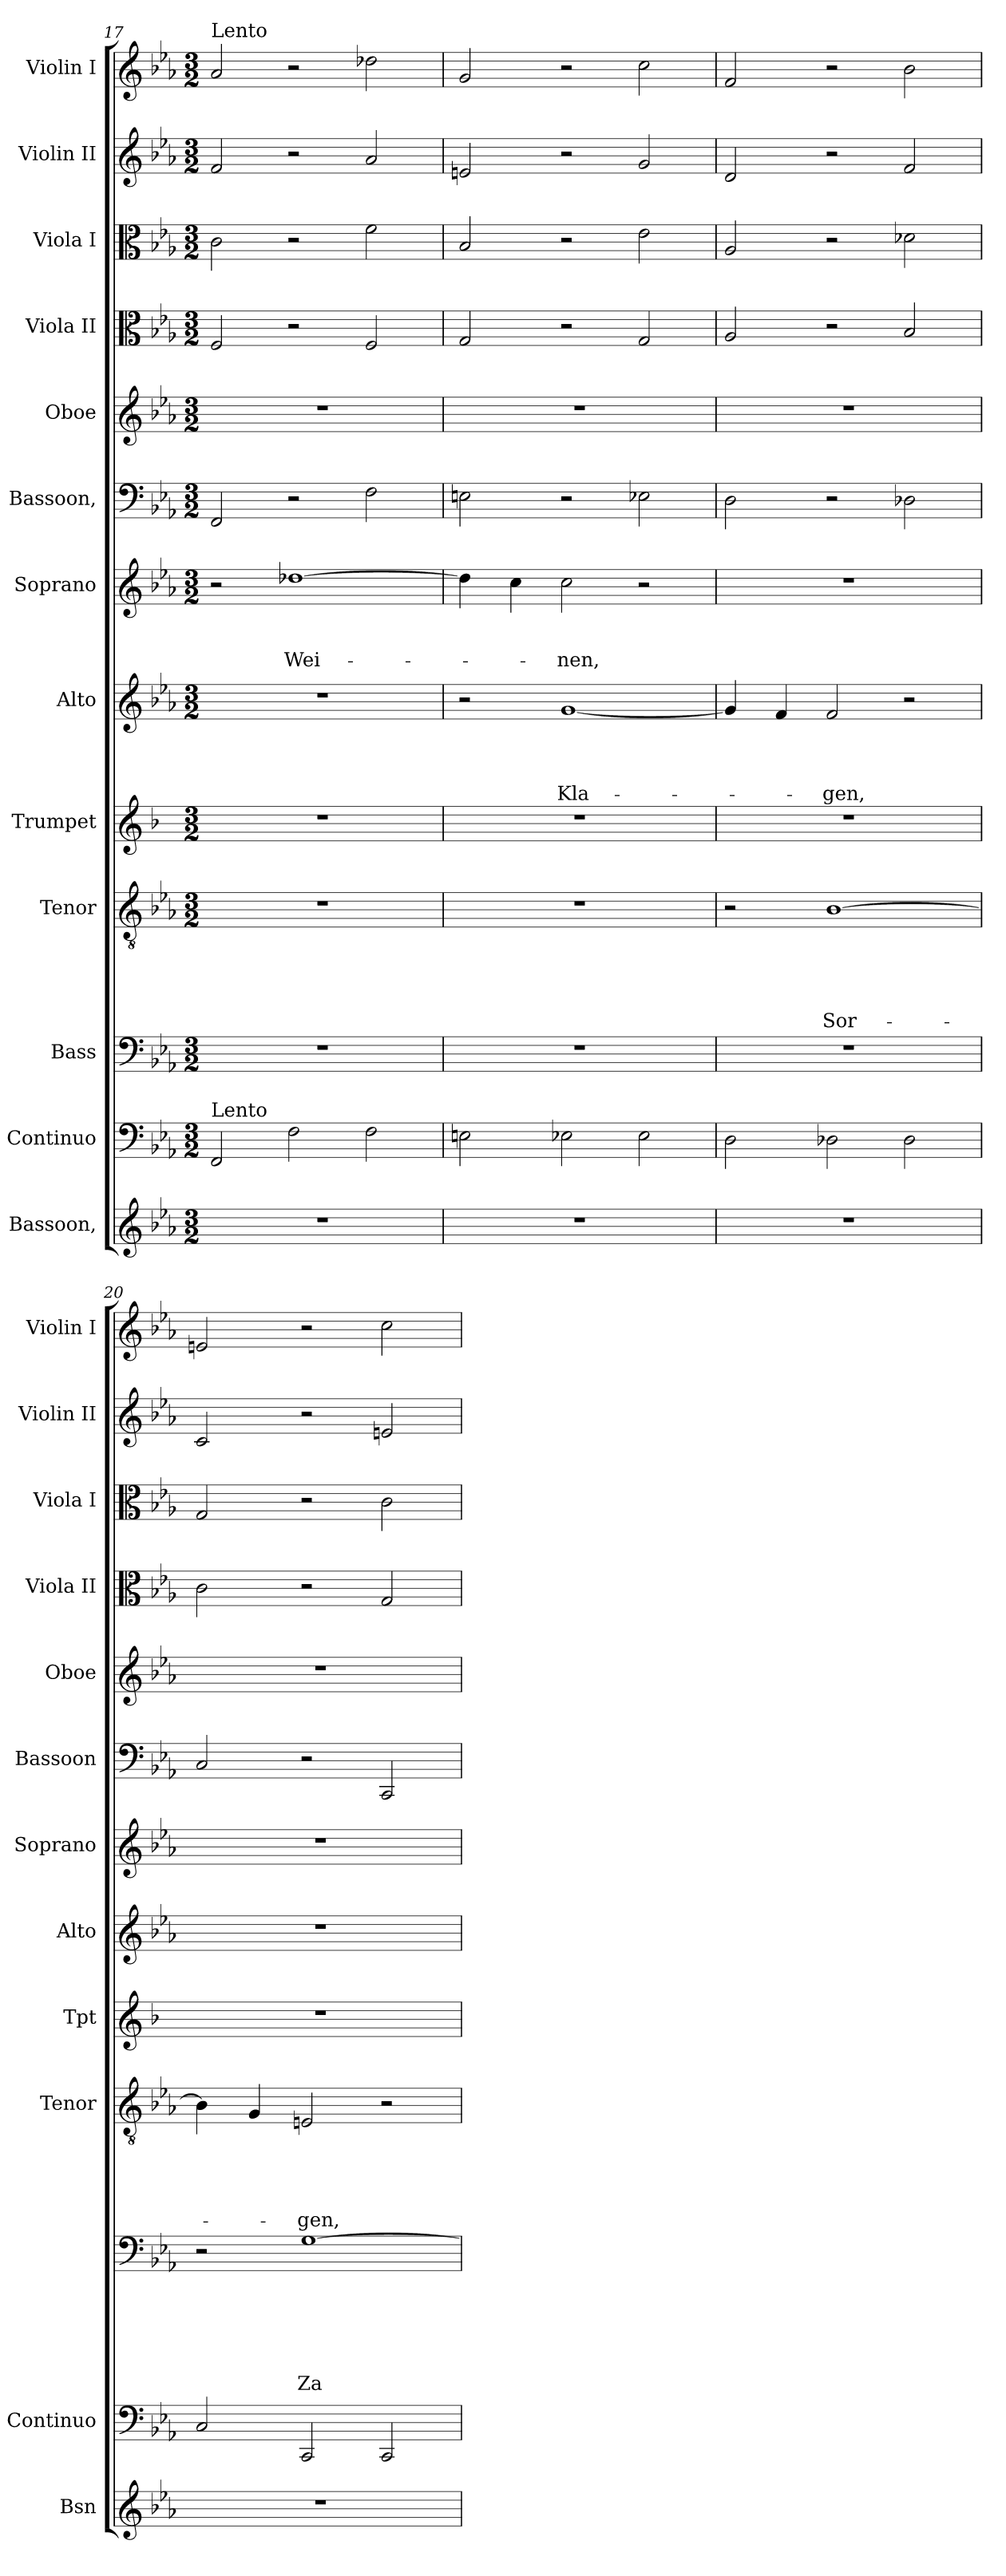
**kern	**kern	**kern	**text	**text	**text	**text	**text	**text	**kern	**text	**text	**text	**text	**text	**kern	**kern	**text	**text	**text	**text	**kern	**text	**text	**text	**kern	**kern	**kern	**kern	**kern	**kern
*part13	*part12	*part11	*part11	*part11	*part11	*part11	*part11	*part11	*part10	*part10	*part10	*part10	*part10	*part10	*part9	*part8	*part8	*part8	*part8	*part8	*part7	*part7	*part7	*part7	*part6	*part5	*part4	*part3	*part2	*part1
*staff13	*staff12	*staff11	*staff11	*staff11	*staff11	*staff11	*staff11	*staff11	*staff10	*staff10	*staff10	*staff10	*staff10	*staff10	*staff9	*staff8	*staff8	*staff8	*staff8	*staff8	*staff7	*staff7	*staff7	*staff7	*staff6	*staff5	*staff4	*staff3	*staff2	*staff1
*I"Bassoon,	*I"Continuo	*I"Bass	*	*	*	*	*	*	*I"Tenor	*	*	*	*	*	*I"Trumpet	*I"Alto	*	*	*	*	*I"Soprano	*	*	*	*I"Bassoon,	*I"Oboe	*I"Viola II	*I"Viola I	*I"Violin II	*I"Violin I
*I'Bsn	*I'Continuo	*	*	*	*	*	*	*	*I'Tenor	*	*	*	*	*	*I'Tpt	*I'Alto	*	*	*	*	*I'Soprano	*	*	*	*I'Bassoon	*I'Oboe	*I'Viola II	*I'Viola I	*I'Violin II	*I'Violin I
!!LO:PB:g=z
*clefG2	*clefF4	*clefF4	*	*	*	*	*	*	*clefGv2	*	*	*	*	*	*clefG2	*clefG2	*	*	*	*	*clefG2	*	*	*	*clefF4	*clefG2	*clefC3	*clefC3	*clefG2	*clefG2
*	*	*	*	*	*	*	*	*	*	*	*	*	*	*	*ITrd1c2	*	*	*	*	*	*	*	*	*	*	*	*	*	*	*
*k[b-e-a-]	*k[b-e-a-]	*k[b-e-a-]	*	*	*	*	*	*	*k[b-e-a-]	*	*	*	*	*	*k[b-e-a-]	*k[b-e-a-]	*	*	*	*	*k[b-e-a-]	*	*	*	*k[b-e-a-]	*k[b-e-a-]	*k[b-e-a-]	*k[b-e-a-]	*k[b-e-a-]	*k[b-e-a-]
*E-:	*E-:	*E-:	*	*	*	*	*	*	*E-:	*	*	*	*	*	*E-:	*E-:	*	*	*	*	*E-:	*	*	*	*E-:	*E-:	*E-:	*E-:	*E-:	*E-:
*M3/2	*M3/2	*M3/2	*	*	*	*	*	*	*M3/2	*	*	*	*	*	*M3/2	*M3/2	*	*	*	*	*M3/2	*	*	*	*M3/2	*M3/2	*M3/2	*M3/2	*M3/2	*M3/2
=17	=17	=17	=17	=17	=17	=17	=17	=17	=17	=17	=17	=17	=17	=17	=17	=17	=17	=17	=17	=17	=17	=17	=17	=17	=17	=17	=17	=17	=17	=17
!	!	!	!	!	!	!	!	!	!	!	!	!	!	!	!	!	!	!	!	!	!	!	!	!	!	!	!	!	!	!LO:TX:a:t=Lento
!	!LO:TX:a:t=Lento	!	!	!	!	!	!	!	!	!	!	!	!	!	!	!	!	!	!	!	!	!	!	!	!	!	!	!	!	!
1.r	2FF/	1.r	.	.	.	.	.	.	1.r	.	.	.	.	.	1.r	1.r	.	.	.	.	2r	.	.	.	2FF/	1.r	2F/	2c\	2f/	2a-/
!	!	!	!	!	!	!	!	!	!	!	!	!	!	!	!	!	!	!	!	!	!	!	!	!LO:LY:b	!	!	!	!	!	!
.	2F\	.	.	.	.	.	.	.	.	.	.	.	.	.	.	.	.	.	.	.	[>1dd-X	.	.	Wei-	2r	.	2r	2r	2r	2r
.	2F\	.	.	.	.	.	.	.	.	.	.	.	.	.	.	.	.	.	.	.	.	.	.	.	2F\	.	2F/	2f\	2a-/	2dd-X\
=18	=18	=18	=18	=18	=18	=18	=18	=18	=18	=18	=18	=18	=18	=18	=18	=18	=18	=18	=18	=18	=18	=18	=18	=18	=18	=18	=18	=18	=18	=18
1.r	2En\	1.r	.	.	.	.	.	.	1.r	.	.	.	.	.	1.r	2r	.	.	.	.	4dd-\]	.	.	.	2En\	1.r	2G/	2B-/	2en/	2g/
.	.	.	.	.	.	.	.	.	.	.	.	.	.	.	.	.	.	.	.	.	4cc\	.	.	.	.	.	.	.	.	.
!	!	!	!	!	!	!	!	!	!	!	!	!	!	!	!	!	!	!	!	!LO:LY:b	!	!	!	!LO:LY:b	!	!	!	!	!	!
.	2E-X\	.	.	.	.	.	.	.	.	.	.	.	.	.	.	[<1g	.	.	.	Kla-	2cc\	.	.	-nen,	2r	.	2r	2r	2r	2r
.	2E-\	.	.	.	.	.	.	.	.	.	.	.	.	.	.	.	.	.	.	.	2r	.	.	.	2E-X\	.	2G/	2e-\	2g/	2cc\
=19	=19	=19	=19	=19	=19	=19	=19	=19	=19	=19	=19	=19	=19	=19	=19	=19	=19	=19	=19	=19	=19	=19	=19	=19	=19	=19	=19	=19	=19	=19
1.r	2D\	1.r	.	.	.	.	.	.	2r	.	.	.	.	.	1.r	4g/]	.	.	.	.	1.r	.	.	.	2D\	1.r	2A-/	2A-/	2d/	2f/
.	.	.	.	.	.	.	.	.	.	.	.	.	.	.	.	4f/	.	.	.	.	.	.	.	.	.	.	.	.	.	.
!	!	!	!	!	!	!	!	!	!	!	!	!	!	!LO:LY:b	!	!	!	!	!	!LO:LY:b	!	!	!	!	!	!	!	!	!	!
.	2D-X\	.	.	.	.	.	.	.	[>1B-	.	.	.	.	Sor-	.	2f/	.	.	.	-gen,	.	.	.	.	2r	.	2r	2r	2r	2r
.	2D-\	.	.	.	.	.	.	.	.	.	.	.	.	.	.	2r	.	.	.	.	.	.	.	.	2D-X\	.	2B-/	2d-X\	2f/	2b-\
=20	=20	=20	=20	=20	=20	=20	=20	=20	=20	=20	=20	=20	=20	=20	=20	=20	=20	=20	=20	=20	=20	=20	=20	=20	=20	=20	=20	=20	=20	=20
1.r	2C/	2r	.	.	.	.	.	.	4B-\]	.	.	.	.	.	1.r	1.r	.	.	.	.	1.r	.	.	.	2C/	1.r	2c\	2G/	2c/	2en/
.	.	.	.	.	.	.	.	.	4G/	.	.	.	.	.	.	.	.	.	.	.	.	.	.	.	.	.	.	.	.	.
!	!	!	!	!	!	!	!	!LO:LY:b	!	!	!	!	!	!LO:LY:b	!	!	!	!	!	!	!	!	!	!	!	!	!	!	!	!
.	2CC/	[>1G	.	.	.	.	.	Za-	2En/	.	.	.	.	-gen,	.	.	.	.	.	.	.	.	.	.	2r	.	2r	2r	2r	2r
.	2CC/	.	.	.	.	.	.	.	2r	.	.	.	.	.	.	.	.	.	.	.	.	.	.	.	2CC/	.	2G/	2c\	2en/	2cc\
=	=	=	=	=	=	=	=	=	=	=	=	=	=	=	=	=	=	=	=	=	=	=	=	=	=	=	=	=	=	=
*-	*-	*-	*-	*-	*-	*-	*-	*-	*-	*-	*-	*-	*-	*-	*-	*-	*-	*-	*-	*-	*-	*-	*-	*-	*-	*-	*-	*-	*-	*-
